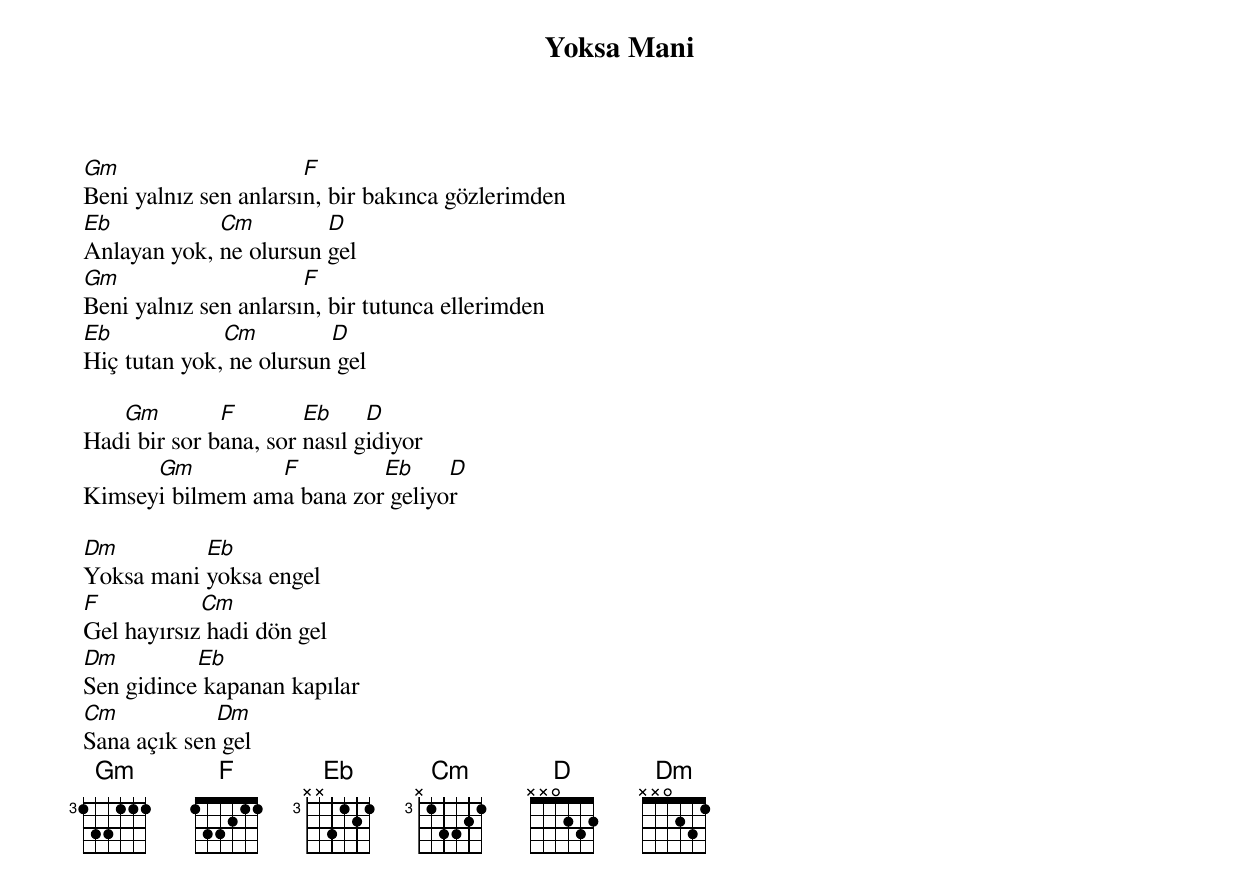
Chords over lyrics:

{title: Yoksa Mani}
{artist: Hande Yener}

Gm                     F
Beni yalnız sen anlarsın, bir bakınca gözlerimden
Eb           Cm         D
Anlayan yok, ne olursun gel
Gm                     F
Beni yalnız sen anlarsın, bir tutunca ellerimden
Eb            Cm         D
Hiç tutan yok, ne olursun gel

   Gm         F        Eb     D
Hadi bir sor bana, sor nasıl gidiyor
      Gm         F         Eb     D
Kimseyi bilmem ama bana zor geliyor

Dm         Eb
Yoksa mani yoksa engel
F           Cm
Gel hayırsız hadi dön gel
Dm         Eb
Sen gidince kapanan kapılar
Cm           Dm
Sana açık sen gel
